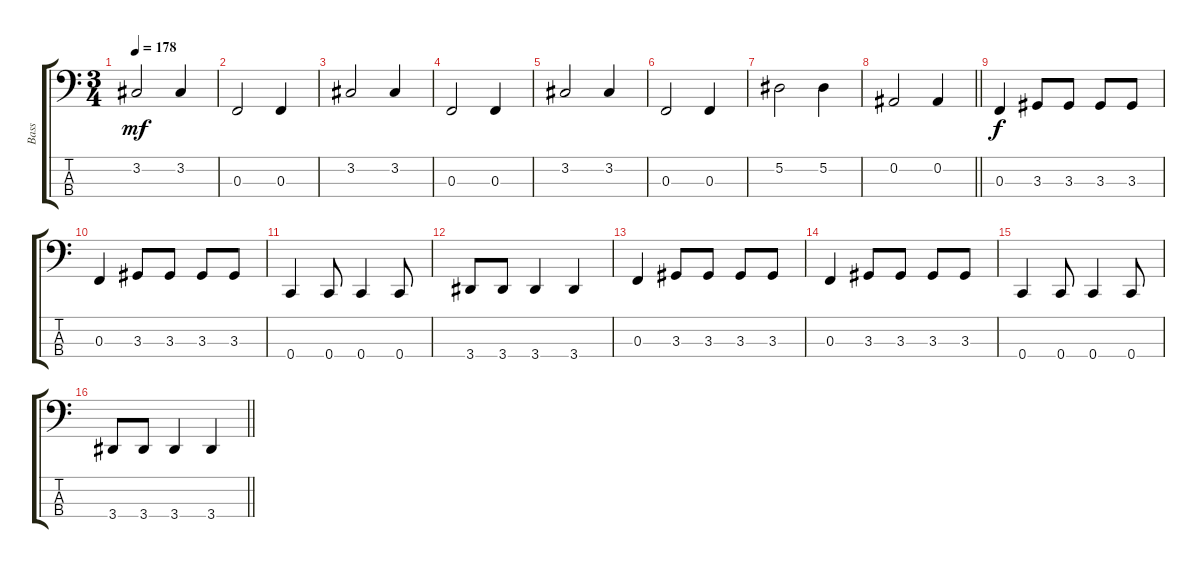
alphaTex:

\track ("Bass" "Bass") {instrument slapbass1}
\staff {score tabs}
\tuning (Eb2 Bb1 F1 C1) {hide}
\ts (3 4)
\tempo 178
\clef f4
\ks c
3.2.2{dy mf} 3.2.4 |
0.3.2 0.3.4 |
3.2.2 3.2.4 |
0.3.2 0.3.4 |
3.2.2 3.2.4 |
0.3.2 0.3.4 |
5.2.2 5.2.4 |
\barLineRight lightlight
0.2.2 0.2.4 |
0.3.4{dy f} 3.3.8 3.3.8 3.3.8 3.3.8 |
0.3.4 3.3.8 3.3.8 3.3.8 3.3.8 |
0.4.4 0.4.8 0.4.4 0.4.8 |
3.4.8 3.4.8 3.4.4 3.4.4 |
0.3.4 3.3.8 3.3.8 3.3.8 3.3.8 |
0.3.4 3.3.8 3.3.8 3.3.8 3.3.8 |
0.4.4 0.4.8 0.4.4 0.4.8 |
\barLineRight lightlight
3.4.8 3.4.8 3.4.4 3.4.4
